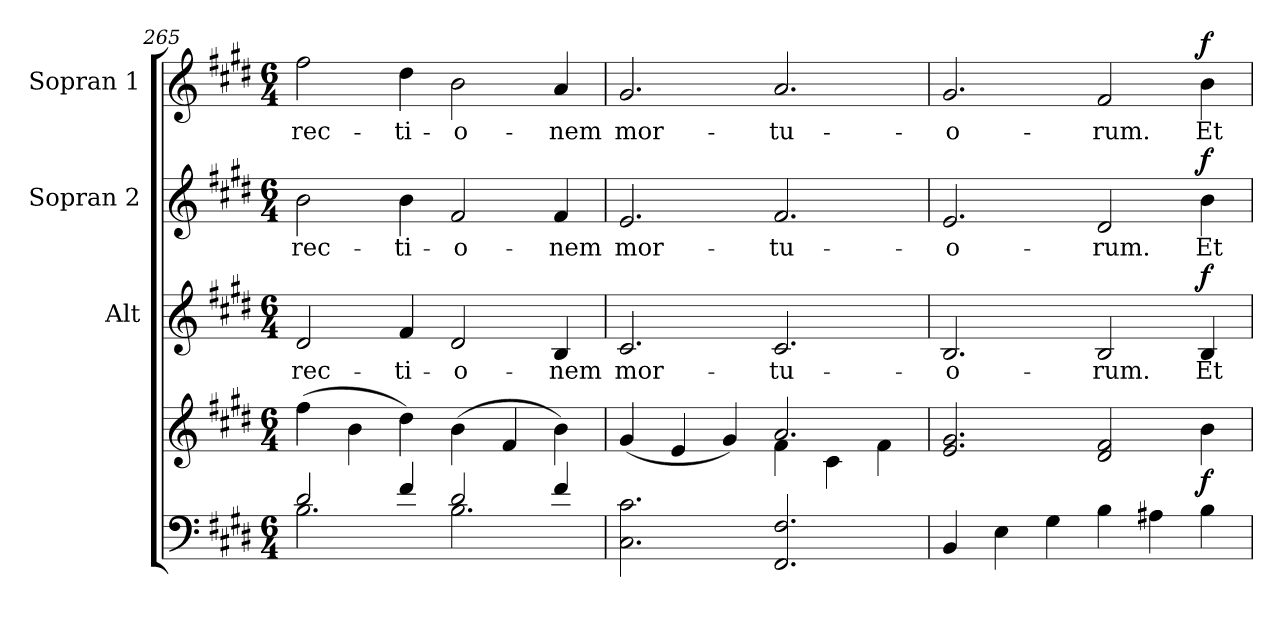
**kern	**kern	**dynam	**kern	**text	**dynam	**kern	**text	**dynam	**kern	**text	**dynam
*part4	*part4	*part4	*part3	*part3	*part3	*part2	*part2	*part2	*part1	*part1	*part1
*staff5	*staff4	*staff4/5	*staff3	*staff3	*staff3	*staff2	*staff2	*staff2	*staff1	*staff1	*staff1
*	*	*	*I"Alt	*	*	*I"Sopran 2	*	*	*I"Sopran 1	*	*
*	*	*	*I'A.	*	*	*I'S. 2	*	*	*I'S. 1	*	*
*clefF4	*clefG2	*	*clefG2	*	*	*clefG2	*	*	*clefG2	*	*
*k[f#c#g#d#]	*k[f#c#g#d#]	*	*k[f#c#g#d#]	*	*	*k[f#c#g#d#]	*	*	*k[f#c#g#d#]	*	*
*E:	*E:	*	*E:	*	*	*E:	*	*	*E:	*	*
*M6/4	*M6/4	*	*M6/4	*	*	*M6/4	*	*	*M6/4	*	*
=265	=265	=265	=265	=265	=265	=265	=265	=265	=265	=265	=265
*^	*	*	*	*	*	*	*	*	*	*	*
!	!	!	!	!	!LO:LY:b	!	!	!LO:LY:b	!	!	!LO:LY:b	!
2d#/	2.B\	(>4ff#\	.	2d#/	-rec-	.	2b\	-rec-	.	2ff#\	-rec-	.
.	.	4b\	.	.	.	.	.	.	.	.	.	.
!	!	!	!	!	!LO:LY:b	!	!	!LO:LY:b	!	!	!LO:LY:b	!
4f#/	.	4dd#\)	.	4f#/	-ti-	.	4b\	-ti-	.	4dd#\	-ti-	.
!	!	!	!	!	!LO:LY:b	!	!	!LO:LY:b	!	!	!LO:LY:b	!
2d#/	2.B\	(>4b\	.	2d#/	-o-	.	2f#/	-o-	.	2b\	-o-	.
.	.	4f#/	.	.	.	.	.	.	.	.	.	.
!	!	!	!	!	!LO:LY:b	!	!	!LO:LY:b	!	!	!LO:LY:b	!
4f#/	.	4b\)	.	4B/	-nem	.	4f#/	-nem	.	4a/	-nem	.
*v	*v	*	*	*	*	*	*	*	*	*	*	*
!!LO:LB:g=z
=266	=266	=266	=266	=266	=266	=266	=266	=266	=266	=266	=266
*	*^	*	*	*	*	*	*	*	*	*	*
!	!	!	!	!	!LO:LY:b	!	!	!LO:LY:b	!	!	!LO:LY:b	!
2.C#\ 2.c#\	(<4g#/	2.ryy	.	2.c#/	mor-	.	2.e/	mor-	.	2.g#/	mor-	.
.	4e/	.	.	.	.	.	.	.	.	.	.	.
.	4g#/)	.	.	.	.	.	.	.	.	.	.	.
!	!	!	!	!	!LO:LY:b	!	!	!LO:LY:b	!	!	!LO:LY:b	!
2.FF#/ 2.F#/	2.a/	4f#\	.	2.c#/	-tu-	.	2.f#/	-tu-	.	2.a/	-tu-	.
.	.	4c#\	.	.	.	.	.	.	.	.	.	.
.	.	4f#\	.	.	.	.	.	.	.	.	.	.
=267	=267	=267	=267	=267	=267	=267	=267	=267	=267	=267	=267	=267
!	!	!	!	!	!LO:LY:b	!	!	!LO:LY:b	!	!	!LO:LY:b	!
*	*v	*v	*	*	*	*	*	*	*	*	*	*
4BB/	2.e/ 2.g#/	.	2.B/	-o-	.	2.e/	-o-	.	2.g#/	-o-	.
4E\	.	.	.	.	.	.	.	.	.	.	.
4G#\	.	.	.	.	.	.	.	.	.	.	.
!	!	!	!	!LO:LY:b	!	!	!LO:LY:b	!	!	!LO:LY:b	!
4B\	2d#/ 2f#/	.	2B/	-rum.	.	2d#/	-rum.	.	2f#/	-rum.	.
4A#X\	.	.	.	.	.	.	.	.	.	.	.
!	!	!LO:DY:b	!	!LO:LY:b	!LO:DY:a	!	!LO:LY:b	!LO:DY:a	!	!LO:LY:b	!LO:DY:a
4B\	4b\	f	4B/	Et	f	4b\	Et	f	4b\	Et	f
=	=	=	=	=	=	=	=	=	=	=	=
*-	*-	*-	*-	*-	*-	*-	*-	*-	*-	*-	*-
